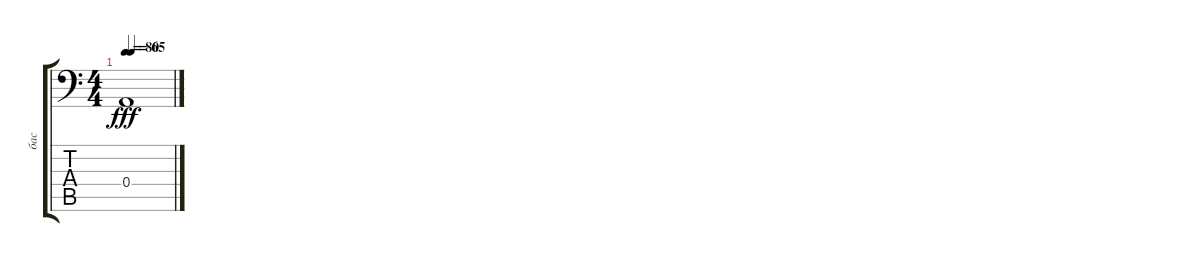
\track ("бас" "бас") {instrument electricbasspick}
\staff {score tabs}
\tuning (C3 G2 D2 A1 E1 B0) {hide}
\ts (4 4)
\tempo 80
\tempo (65 0.125)
\clef f4
\ks aminor
0.4.1{dy fff}
